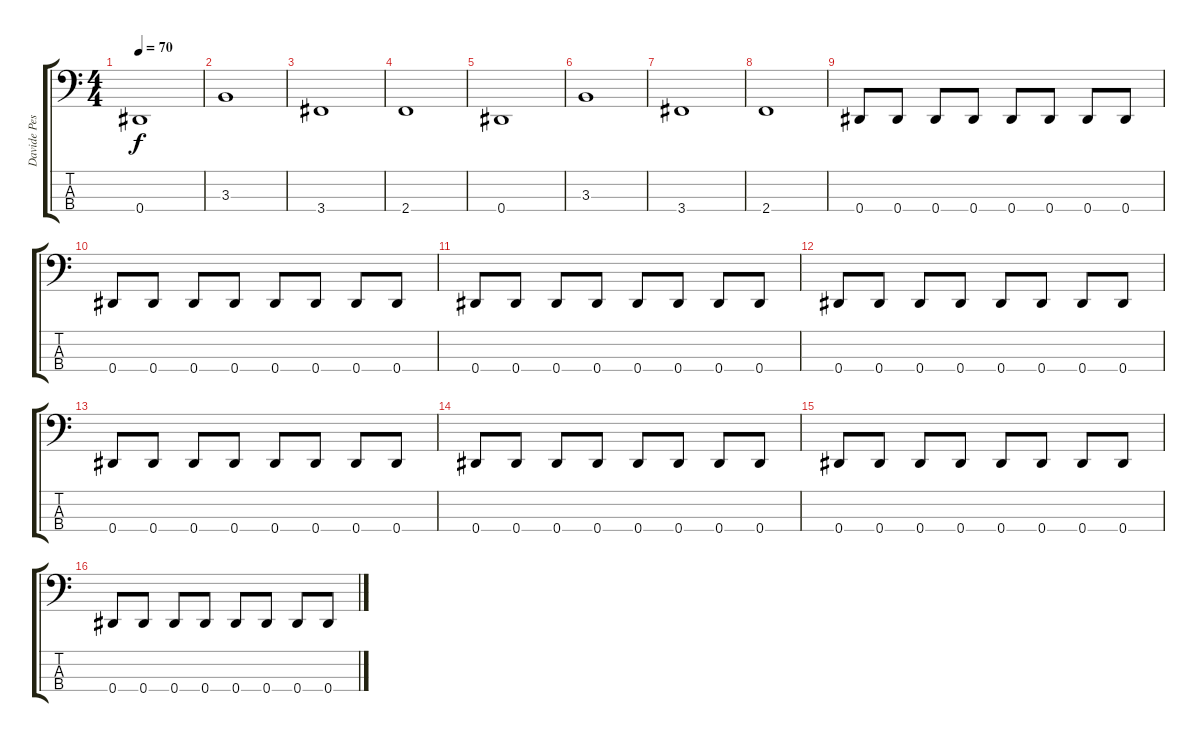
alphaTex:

\track ("Davide Pesola" "Davide Pes") {instrument electricbassfinger}
\staff {score tabs}
\tuning (Gb2 Db2 Ab1 Eb1) {hide}
\ts (4 4)
\tempo 70
\clef f4
\ks c
0.4.1{dy f instrument electricbassfinger} |
3.3.1 |
3.4.1 |
2.4.1 |
0.4.1 |
3.3.1 |
3.4.1 |
2.4.1 |
0.4.8 0.4.8 0.4.8 0.4.8 0.4.8 0.4.8 0.4.8 0.4.8 |
0.4.8 0.4.8 0.4.8 0.4.8 0.4.8 0.4.8 0.4.8 0.4.8 |
0.4.8 0.4.8 0.4.8 0.4.8 0.4.8 0.4.8 0.4.8 0.4.8 |
0.4.8 0.4.8 0.4.8 0.4.8 0.4.8 0.4.8 0.4.8 0.4.8 |
0.4.8 0.4.8 0.4.8 0.4.8 0.4.8 0.4.8 0.4.8 0.4.8 |
0.4.8 0.4.8 0.4.8 0.4.8 0.4.8 0.4.8 0.4.8 0.4.8 |
0.4.8 0.4.8 0.4.8 0.4.8 0.4.8 0.4.8 0.4.8 0.4.8 |
0.4.8 0.4.8 0.4.8 0.4.8 0.4.8 0.4.8 0.4.8 0.4.8
